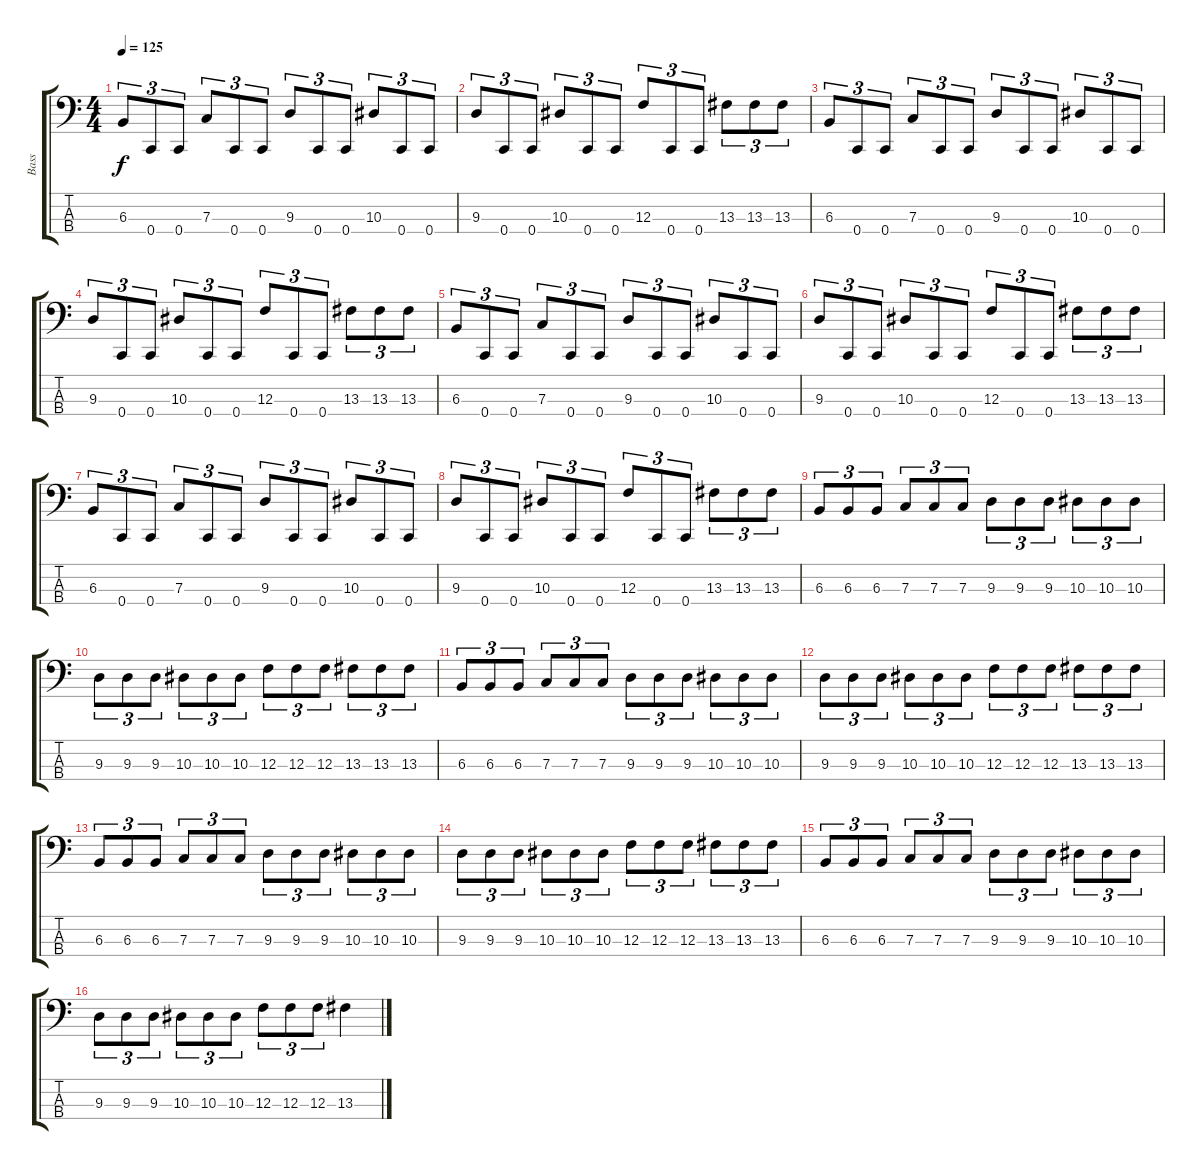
\track ("Bass" "Bass") {instrument electricbasspick}
\staff {score tabs}
\tuning (Eb2 Bb1 F1 C1) {hide}
\ts (4 4)
\tempo 125
\clef f4
\ks c
6.3.8{tu (3 2) dy f} 0.4.8{tu (3 2)} 0.4.8{tu (3 2)} 7.3.8{tu (3 2)} 0.4.8{tu (3 2)} 0.4.8{tu (3 2)} 9.3.8{tu (3 2)} 0.4.8{tu (3 2)} 0.4.8{tu (3 2)} 10.3.8{tu (3 2)} 0.4.8{tu (3 2)} 0.4.8{tu (3 2)} |
9.3.8{tu (3 2)} 0.4.8{tu (3 2)} 0.4.8{tu (3 2)} 10.3.8{tu (3 2)} 0.4.8{tu (3 2)} 0.4.8{tu (3 2)} 12.3.8{tu (3 2)} 0.4.8{tu (3 2)} 0.4.8{tu (3 2)} 13.3.8{tu (3 2)} 13.3.8{tu (3 2)} 13.3.8{tu (3 2)} |
6.3.8{tu (3 2)} 0.4.8{tu (3 2)} 0.4.8{tu (3 2)} 7.3.8{tu (3 2)} 0.4.8{tu (3 2)} 0.4.8{tu (3 2)} 9.3.8{tu (3 2)} 0.4.8{tu (3 2)} 0.4.8{tu (3 2)} 10.3.8{tu (3 2)} 0.4.8{tu (3 2)} 0.4.8{tu (3 2)} |
9.3.8{tu (3 2)} 0.4.8{tu (3 2)} 0.4.8{tu (3 2)} 10.3.8{tu (3 2)} 0.4.8{tu (3 2)} 0.4.8{tu (3 2)} 12.3.8{tu (3 2)} 0.4.8{tu (3 2)} 0.4.8{tu (3 2)} 13.3.8{tu (3 2)} 13.3.8{tu (3 2)} 13.3.8{tu (3 2)} |
6.3.8{tu (3 2)} 0.4.8{tu (3 2)} 0.4.8{tu (3 2)} 7.3.8{tu (3 2)} 0.4.8{tu (3 2)} 0.4.8{tu (3 2)} 9.3.8{tu (3 2)} 0.4.8{tu (3 2)} 0.4.8{tu (3 2)} 10.3.8{tu (3 2)} 0.4.8{tu (3 2)} 0.4.8{tu (3 2)} |
9.3.8{tu (3 2)} 0.4.8{tu (3 2)} 0.4.8{tu (3 2)} 10.3.8{tu (3 2)} 0.4.8{tu (3 2)} 0.4.8{tu (3 2)} 12.3.8{tu (3 2)} 0.4.8{tu (3 2)} 0.4.8{tu (3 2)} 13.3.8{tu (3 2)} 13.3.8{tu (3 2)} 13.3.8{tu (3 2)} |
6.3.8{tu (3 2)} 0.4.8{tu (3 2)} 0.4.8{tu (3 2)} 7.3.8{tu (3 2)} 0.4.8{tu (3 2)} 0.4.8{tu (3 2)} 9.3.8{tu (3 2)} 0.4.8{tu (3 2)} 0.4.8{tu (3 2)} 10.3.8{tu (3 2)} 0.4.8{tu (3 2)} 0.4.8{tu (3 2)} |
9.3.8{tu (3 2)} 0.4.8{tu (3 2)} 0.4.8{tu (3 2)} 10.3.8{tu (3 2)} 0.4.8{tu (3 2)} 0.4.8{tu (3 2)} 12.3.8{tu (3 2)} 0.4.8{tu (3 2)} 0.4.8{tu (3 2)} 13.3.8{tu (3 2)} 13.3.8{tu (3 2)} 13.3.8{tu (3 2)} |
6.3.8{tu (3 2)} 6.3.8{tu (3 2)} 6.3.8{tu (3 2)} 7.3.8{tu (3 2)} 7.3.8{tu (3 2)} 7.3.8{tu (3 2)} 9.3.8{tu (3 2)} 9.3.8{tu (3 2)} 9.3.8{tu (3 2)} 10.3.8{tu (3 2)} 10.3.8{tu (3 2)} 10.3.8{tu (3 2)} |
9.3.8{tu (3 2)} 9.3.8{tu (3 2)} 9.3.8{tu (3 2)} 10.3.8{tu (3 2)} 10.3.8{tu (3 2)} 10.3.8{tu (3 2)} 12.3.8{tu (3 2)} 12.3.8{tu (3 2)} 12.3.8{tu (3 2)} 13.3.8{tu (3 2)} 13.3.8{tu (3 2)} 13.3.8{tu (3 2)} |
6.3.8{tu (3 2)} 6.3.8{tu (3 2)} 6.3.8{tu (3 2)} 7.3.8{tu (3 2)} 7.3.8{tu (3 2)} 7.3.8{tu (3 2)} 9.3.8{tu (3 2)} 9.3.8{tu (3 2)} 9.3.8{tu (3 2)} 10.3.8{tu (3 2)} 10.3.8{tu (3 2)} 10.3.8{tu (3 2)} |
9.3.8{tu (3 2)} 9.3.8{tu (3 2)} 9.3.8{tu (3 2)} 10.3.8{tu (3 2)} 10.3.8{tu (3 2)} 10.3.8{tu (3 2)} 12.3.8{tu (3 2)} 12.3.8{tu (3 2)} 12.3.8{tu (3 2)} 13.3.8{tu (3 2)} 13.3.8{tu (3 2)} 13.3.8{tu (3 2)} |
6.3.8{tu (3 2)} 6.3.8{tu (3 2)} 6.3.8{tu (3 2)} 7.3.8{tu (3 2)} 7.3.8{tu (3 2)} 7.3.8{tu (3 2)} 9.3.8{tu (3 2)} 9.3.8{tu (3 2)} 9.3.8{tu (3 2)} 10.3.8{tu (3 2)} 10.3.8{tu (3 2)} 10.3.8{tu (3 2)} |
9.3.8{tu (3 2)} 9.3.8{tu (3 2)} 9.3.8{tu (3 2)} 10.3.8{tu (3 2)} 10.3.8{tu (3 2)} 10.3.8{tu (3 2)} 12.3.8{tu (3 2)} 12.3.8{tu (3 2)} 12.3.8{tu (3 2)} 13.3.8{tu (3 2)} 13.3.8{tu (3 2)} 13.3.8{tu (3 2)} |
6.3.8{tu (3 2)} 6.3.8{tu (3 2)} 6.3.8{tu (3 2)} 7.3.8{tu (3 2)} 7.3.8{tu (3 2)} 7.3.8{tu (3 2)} 9.3.8{tu (3 2)} 9.3.8{tu (3 2)} 9.3.8{tu (3 2)} 10.3.8{tu (3 2)} 10.3.8{tu (3 2)} 10.3.8{tu (3 2)} |
9.3.8{tu (3 2)} 9.3.8{tu (3 2)} 9.3.8{tu (3 2)} 10.3.8{tu (3 2)} 10.3.8{tu (3 2)} 10.3.8{tu (3 2)} 12.3.8{tu (3 2)} 12.3.8{tu (3 2)} 12.3.8{tu (3 2)} 13.3.4
